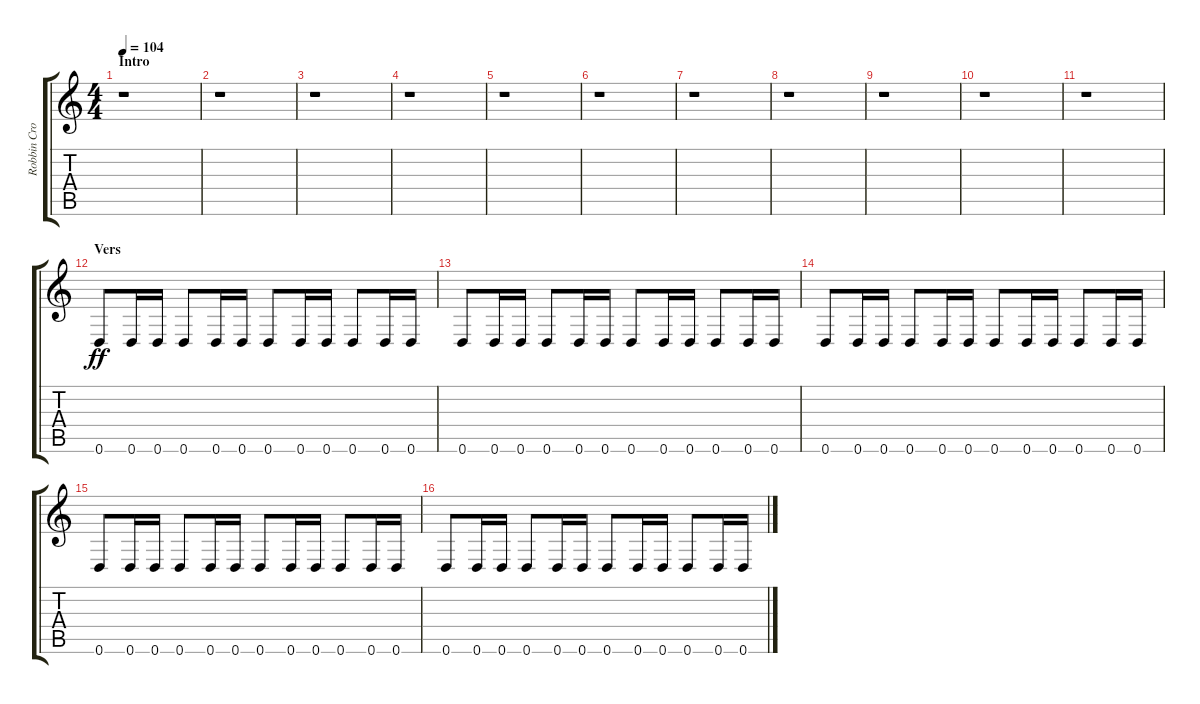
\track ("Robbin Crossby - Rhythm Guitar" "Robbin Cro") {instrument distortionguitar}
\staff {score tabs}
\tuning (E4 B3 G3 D3 A2 D2) {hide}
\ts (4 4)
\section ("" "Intro")
\tempo 104
\clef g2
\ks c
r.1{dy ff instrument distortionguitar} |
r.1 |
r.1 |
r.1 |
r.1 |
r.1 |
r.1 |
r.1 |
r.1 |
r.1 |
r.1 |
\section ("" "Vers")
0.6.8 0.6.16 0.6.16 0.6.8 0.6.16 0.6.16 0.6.8 0.6.16 0.6.16 0.6.8 0.6.16 0.6.16 |
0.6.8 0.6.16 0.6.16 0.6.8 0.6.16 0.6.16 0.6.8 0.6.16 0.6.16 0.6.8 0.6.16 0.6.16 |
0.6.8 0.6.16 0.6.16 0.6.8 0.6.16 0.6.16 0.6.8 0.6.16 0.6.16 0.6.8 0.6.16 0.6.16 |
0.6.8 0.6.16 0.6.16 0.6.8 0.6.16 0.6.16 0.6.8 0.6.16 0.6.16 0.6.8 0.6.16 0.6.16 |
0.6.8 0.6.16 0.6.16 0.6.8 0.6.16 0.6.16 0.6.8 0.6.16 0.6.16 0.6.8 0.6.16 0.6.16
